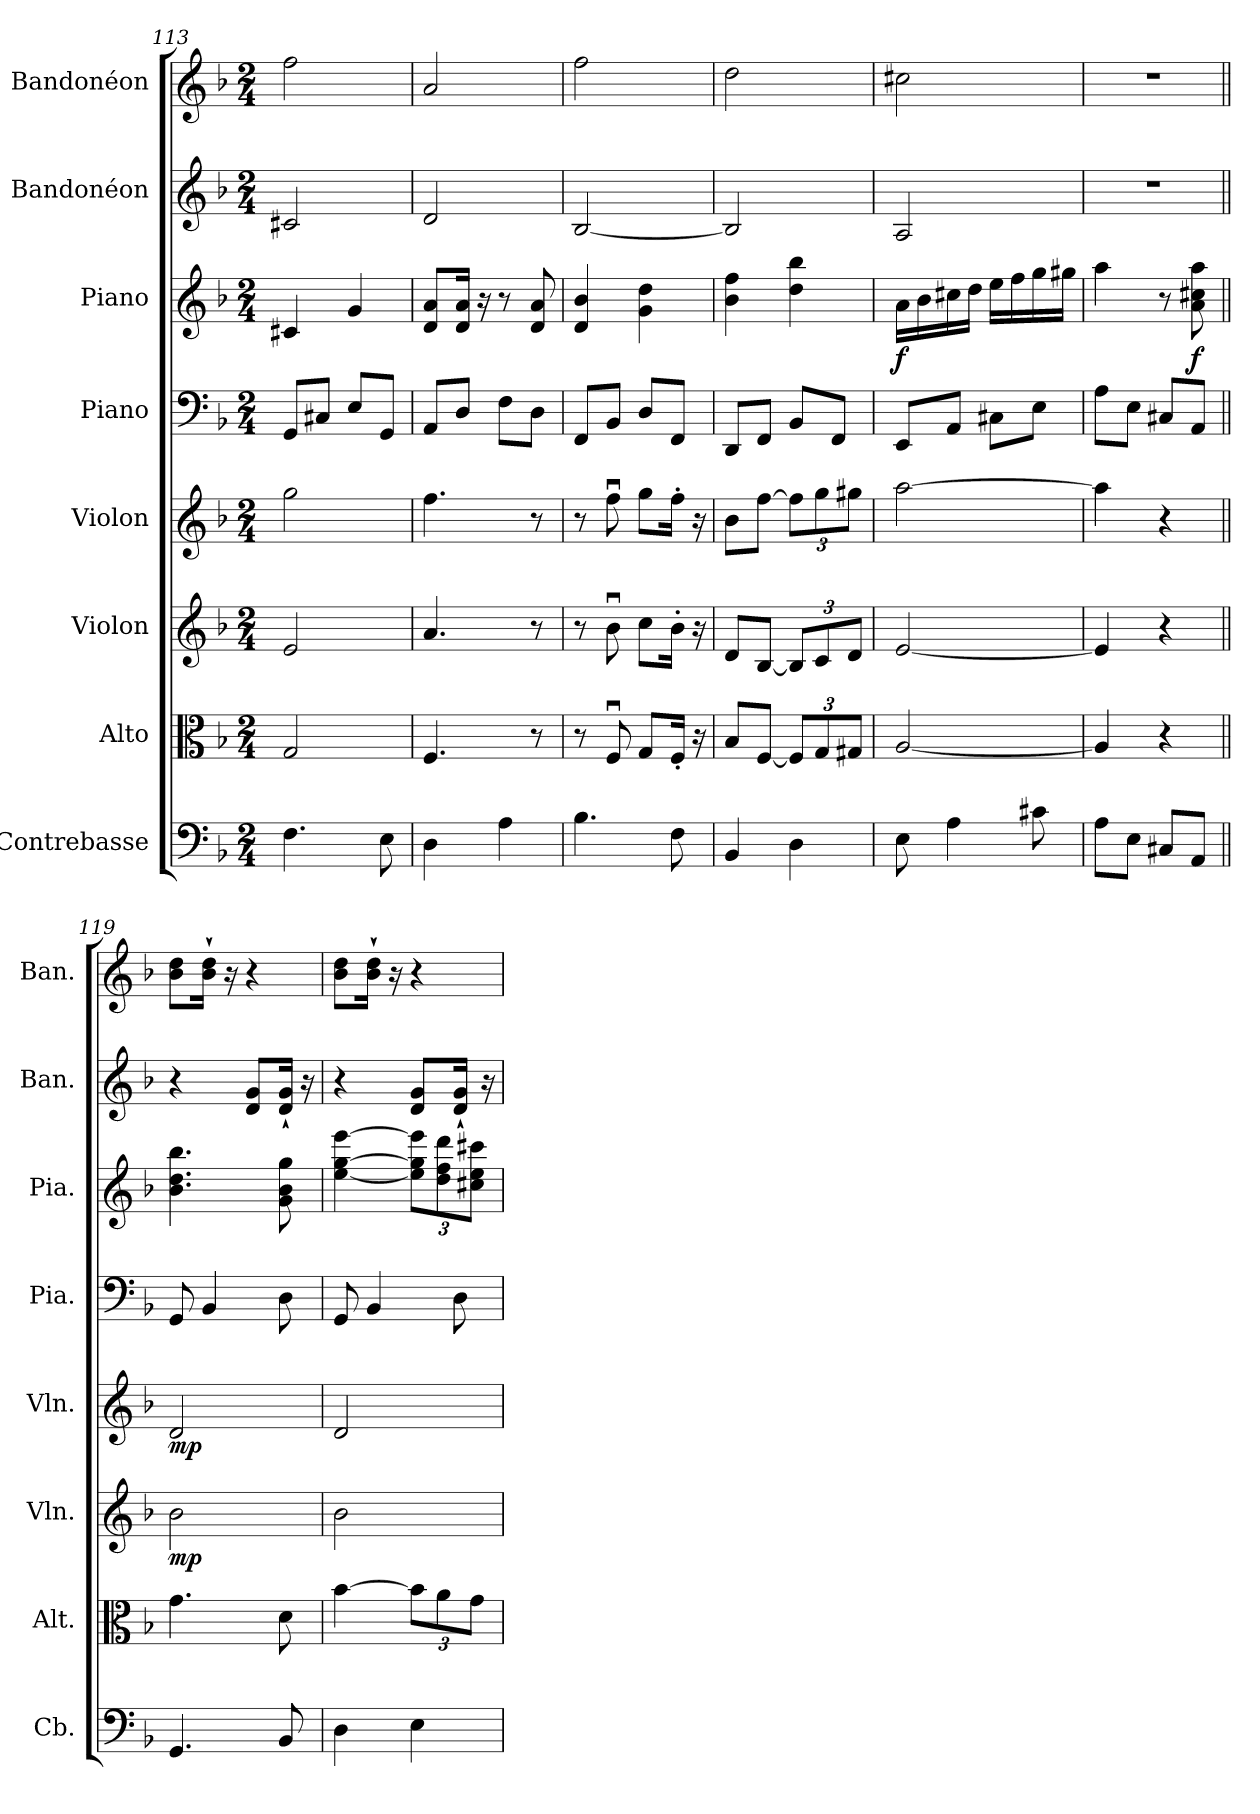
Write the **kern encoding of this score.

**kern	**kern	**kern	**dynam	**kern	**dynam	**kern	**kern	**dynam	**kern	**kern
*part8	*part7	*part6	*part6	*part5	*part5	*part4	*part3	*part3	*part2	*part1
*staff8	*staff7	*staff6	*staff6	*staff5	*staff5	*staff4	*staff3	*staff3	*staff2	*staff1
*I"Contrebasse	*I"Alto	*I"Violon	*	*I"Violon	*	*I"Piano	*I"Piano	*	*I"Bandonéon	*I"Bandonéon
*I'Cb.	*I'Alt.	*I'Vln.	*	*I'Vln.	*	*I'Pia.	*I'Pia.	*	*I'Ban.	*I'Ban.
*clefF4	*clefC3	*clefG2	*	*clefG2	*	*clefF4	*clefG2	*	*clefG2	*clefG2
*ITrd7c12	*	*	*	*	*	*	*	*	*	*
*k[b-]	*k[b-]	*k[b-]	*	*k[b-]	*	*k[b-]	*k[b-]	*	*k[b-]	*k[b-]
*M2/4	*M2/4	*M2/4	*	*M2/4	*	*M2/4	*M2/4	*	*M2/4	*M2/4
=113	=113	=113	=113	=113	=113	=113	=113	=113	=113	=113
4.FF\	2G/	2e/	.	2gg\	.	8GG/L	4c#X/	.	2c#X/	2ff\
.	.	.	.	.	.	8C#X/J	.	.	.	.
.	.	.	.	.	.	8E/L	4g/	.	.	.
8EE\	.	.	.	.	.	8GG/J	.	.	.	.
=114	=114	=114	=114	=114	=114	=114	=114	=114	=114	=114
4DD\	4.F/	4.a/	.	4.ff\	.	8AA/L	8d/ 8a/L	.	2d/	2a/
.	.	.	.	.	.	8D/J	16d/ 16a/Jk	.	.	.
.	.	.	.	.	.	.	16r	.	.	.
4AA\	.	.	.	.	.	8F\L	8r	.	.	.
.	8r	8r	.	8r	.	8D\J	8d/ 8a/	.	.	.
=115	=115	=115	=115	=115	=115	=115	=115	=115	=115	=115
4.BB-\	8r	8r	.	8r	.	8FF/L	4d/ 4b-/	.	[2B-/	2ff\
.	8Fu/	8b-u\	.	8ffu\	.	8BB-/J	.	.	.	.
.	8G/L	8cc\L	.	8gg\L	.	8D/L	4g\ 4dd\	.	.	.
8FF\	16F'/Jk	16b-'\Jk	.	16ff'\Jk	.	8FF/J	.	.	.	.
.	16r	16r	.	16r	.	.	.	.	.	.
=116	=116	=116	=116	=116	=116	=116	=116	=116	=116	=116
4BBB-/	8B-/L	8d/L	.	8b-\L	.	8DD/L	4b-\ 4ff\	.	2B-/]	2dd\
.	[8F/J	[8B-/J	.	[8ff\J	.	8FF/J	.	.	.	.
*	*Xbrackettup	*Xbrackettup	*	*Xbrackettup	*	*	*	*	*	*
4DD\	12F/L]	12B-/L]	.	12ff\L]	.	8BB-/L	4dd\ 4bb-\	.	.	.
.	12G/	12c/	.	12gg\	.	.	.	.	.	.
.	.	.	.	.	.	8FF/J	.	.	.	.
.	12G#X/J	12d/J	.	12gg#X\J	.	.	.	.	.	.
!!LO:PB:g=z
=117	=117	=117	=117	=117	=117	=117	=117	=117	=117	=117
!	!	!	!	!	!	!	!	!LO:DY:b	!	!
8EE\	[2A/	[2e/	.	[2aa\	.	8EE/L	16a\LL	f	2A/	2cc#X\
.	.	.	.	.	.	.	16b-\	.	.	.
4AA\	.	.	.	.	.	8AA/J	16cc#X\	.	.	.
.	.	.	.	.	.	.	16dd\JJ	.	.	.
.	.	.	.	.	.	8C#X\L	16ee\LL	.	.	.
.	.	.	.	.	.	.	16ff\	.	.	.
8C#X\	.	.	.	.	.	8E\J	16gg\	.	.	.
.	.	.	.	.	.	.	16gg#X\JJ	.	.	.
=118	=118	=118	=118	=118	=118	=118	=118	=118	=118	=118
8AA\L	4A/]	4e/]	.	4aa\]	.	8A\L	4aa\	.	2r	2r
8EE\J	.	.	.	.	.	8E\J	.	.	.	.
8CC#X/L	4r	4r	.	4r	.	8C#X/L	8r	.	.	.
!	!	!	!	!	!	!	!	!LO:DY:b	!	!
8AAA/J	.	.	.	.	.	8AA/J	8a\ 8cc#X\ 8aa\	f	.	.
=119||	=119||	=119||	=119||	=119||	=119||	=119||	=119||	=119||	=119||	=119||
!	!	!	!LO:DY:b	!	!LO:DY:b	!	!	!	!	!
4.GGG/	4.g\	2b-\	mp	2d/	mp	8GG/	4.b-\ 4.dd\ 4.bb-\	.	4r	8b-\ 8dd\L
.	.	.	.	.	.	4BB-/	.	.	.	16b-\` 16dd\`Jk
.	.	.	.	.	.	.	.	.	.	16r
.	.	.	.	.	.	.	.	.	8d/ 8g/L	4r
8BBB-/	8d\	.	.	.	.	8D\	8g\ 8b-\ 8gg\	.	16d/` 16g/`Jk	.
.	.	.	.	.	.	.	.	.	16r	.
=120	=120	=120	=120	=120	=120	=120	=120	=120	=120	=120
4DD\	[4b-\	2b-\	.	2d/	.	8GG/	[4ee\ [4gg\ [4eee\	.	4r	8b-\ 8dd\L
.	.	.	.	.	.	4BB-/	.	.	.	16b-\` 16dd\`Jk
.	.	.	.	.	.	.	.	.	.	16r
*	*	*	*	*	*	*	*Xbrackettup	*	*	*
4EE\	12b-\L]	.	.	.	.	.	12ee\] 12gg\] 12eee\]L	.	8d/ 8g/L	4r
.	12a\	.	.	.	.	.	12dd\ 12ff\ 12ddd\	.	.	.
.	.	.	.	.	.	8D\	.	.	16d/` 16g/`Jk	.
.	12g\J	.	.	.	.	.	12cc#X\ 12ee\ 12ccc#X\J	.	.	.
.	.	.	.	.	.	.	.	.	16r	.
=	=	=	=	=	=	=	=	=	=	=
*-	*-	*-	*-	*-	*-	*-	*-	*-	*-	*-
